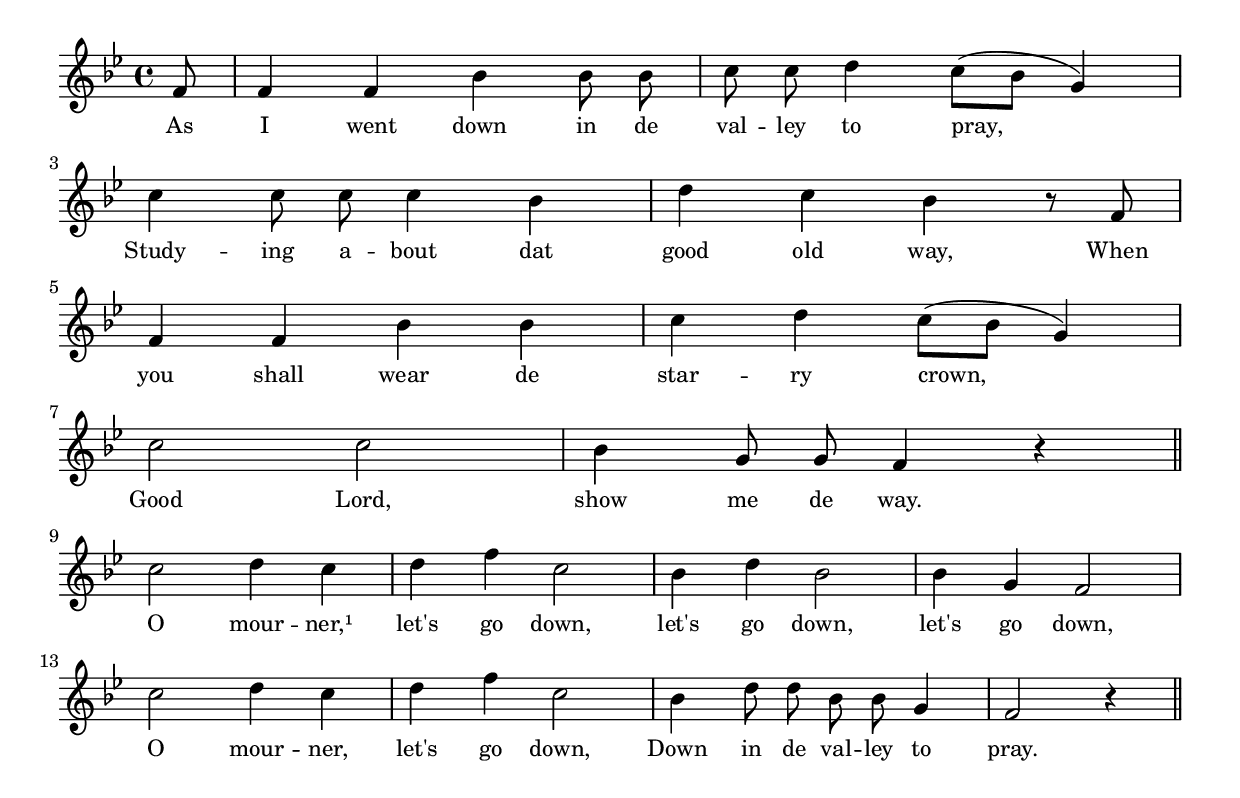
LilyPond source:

% 104.ly - Score sheet for "The Good Old Way"
% Copyright (C) 2007  Marcus Brinkmann <marcus@gnu.org>
%
% This score sheet is free software; you can redistribute it and/or
% modify it under the terms of the Creative Commons Legal Code
% Attribution-ShareALike as published by Creative Commons; either
% version 2.0 of the License, or (at your option) any later version.
%
% This score sheet is distributed in the hope that it will be useful,
% but WITHOUT ANY WARRANTY; without even the implied warranty of
% MERCHANTABILITY or FITNESS FOR A PARTICULAR PURPOSE.  See the
% Creative Commons Legal Code Attribution-ShareALike for more details.
%
% You should have received a copy of the Creative Commons Legal Code
% Attribution-ShareALike along with this score sheet; if not, write to
% Creative Commons, 543 Howard Street, 5th Floor,
% San Francisco, CA 94105-3013  United States

\version "2.10.0"

%\header
%{
%  title = "The Good Old Way"
%  composer = "trad."
%}

melody =
<<
     \context Voice
    {
	\set Staff.midiInstrument = "acoustic grand"
	\override Staff.VerticalAxisGroup #'minimum-Y-extent = #'(0 . 0)
	
	\autoBeamOff

	\time 4/4
	\clef violin
	\key bes \major
	{
	    \partial 8 f'8 | f'4 f' bes' bes'8 bes' |
	    c''8 c'' d''4 c''8([ bes'] g'4) |
	    \break
	    c''4 c''8 c'' c''4 bes' | d''4 c'' bes' r8 f' |
	    \break
	    f'4 f' bes' bes' | c''4 d'' c''8([ bes'] g'4) |
	    \break
	    c''2 c'' | bes'4 g'8 g' f'4 r
	    \bar "||"

	    \break
	    c''2 d''4 c'' | d''4 f'' c''2 | bes'4 d'' bes'2 | bes'4 g' f'2 |
	    c''2 d''4 c'' | d''4 f'' c''2 | bes'4 d''8 d'' bes' bes' g'4 |
	    f'2 r4 \bar "||"
	}
    }
    \lyricsto "" \new Lyrics
    {
        \override LyricText #'font-size = #0
        \override StanzaNumber #'font-size = #-1

	As I went down in de val -- ley to pray,
	Study -- ing a -- bout dat good old way,
	When you shall wear de star -- ry crown,
	Good Lord, show me de way.
	O mour -- ner,¹ let's go down,
	let's go down, let's go down,
	O mour -- ner, let's go down,
	Down in de val -- ley to pray.
    }
>>


\score
{
  \new Staff { \melody }

  \layout { indent = 0.0 }
}

\score
{
  \new Staff { \unfoldRepeats \melody }

  
  \midi {
    \context {
      \Score
      tempoWholesPerMinute = #(ly:make-moment 100 4)
      }
    }


}
